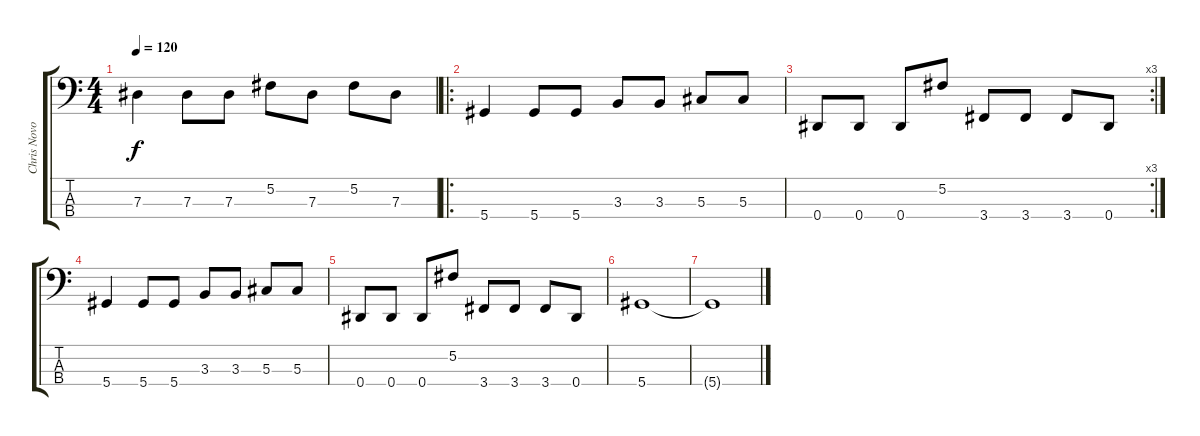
\track ("Chris Novoselic (Bass)" "Chris Novo") {instrument electricbassfinger}
\staff {score tabs}
\tuning (Gb2 Db2 Ab1 Eb1) {hide}
\ts (4 4)
\tempo 120
\clef f4
\ks c
7.3.4{dy f} 7.3.8 7.3.8 5.2.8 7.3.8 5.2.8 7.3.8 |
\ro
5.4.4 5.4.8 5.4.8 3.3.8 3.3.8 5.3.8 5.3.8 |
\rc 3
0.4.8 0.4.8 0.4.8 5.2.8 3.4.8 3.4.8 3.4.8 0.4.8 |
5.4.4 5.4.8 5.4.8 3.3.8 3.3.8 5.3.8 5.3.8 |
0.4.8 0.4.8 0.4.8 5.2.8 3.4.8 3.4.8 3.4.8 0.4.8 |
5.4.1 |
5.4{t}.1
